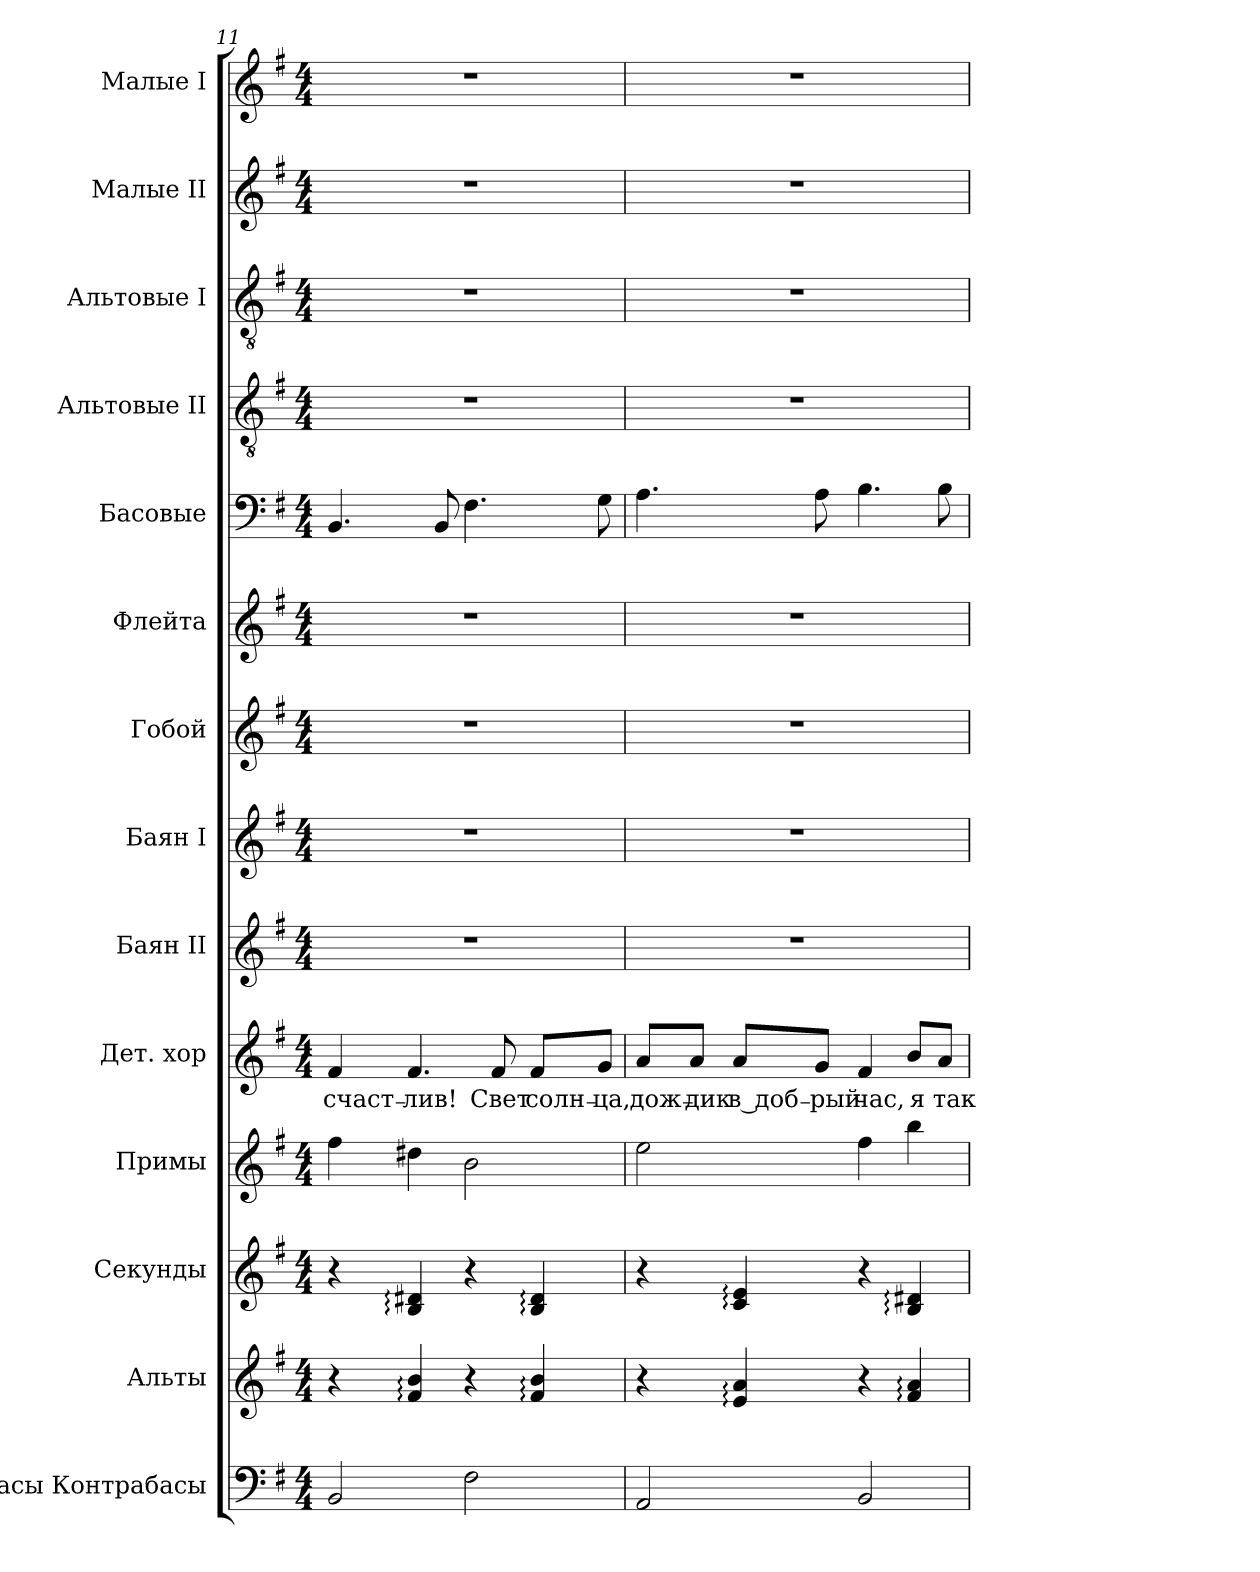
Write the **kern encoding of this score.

**kern	**kern	**kern	**kern	**kern	**text	**kern	**kern	**kern	**kern	**kern	**kern	**kern	**kern	**kern
*part14	*part13	*part12	*part11	*part10	*part10	*part9	*part8	*part7	*part6	*part5	*part4	*part3	*part2	*part1
*staff14	*staff13	*staff12	*staff11	*staff10	*staff10	*staff9	*staff8	*staff7	*staff6	*staff5	*staff4	*staff3	*staff2	*staff1
*I"Басы Контрабасы	*I"Альты	*I"Секунды	*I"Примы	*I"Дет. хор	*	*I"Баян II	*I"Баян I	*I"Гобой	*I"Флейта	*I"Басовые	*I"Альтовые II	*I"Альтовые I	*I"Малые II	*I"Малые I
!!LO:PB:g=z
*clefF4	*clefG2	*clefG2	*clefG2	*clefG2	*	*clefG2	*clefG2	*clefG2	*clefG2	*clefF4	*clefGv2	*clefGv2	*clefG2	*clefG2
*ITrd7c12	*ITrd7c12	*	*	*	*	*	*	*	*	*	*	*	*	*
*k[f#]	*k[f#]	*k[f#]	*k[f#]	*k[f#]	*	*k[f#]	*k[f#]	*k[f#]	*k[f#]	*k[f#]	*k[f#]	*k[f#]	*k[f#]	*k[f#]
*G:	*G:	*G:	*G:	*G:	*	*G:	*G:	*G:	*G:	*G:	*G:	*G:	*G:	*G:
*M4/4	*M4/4	*M4/4	*M4/4	*M4/4	*	*M4/4	*M4/4	*M4/4	*M4/4	*M4/4	*M4/4	*M4/4	*M4/4	*M4/4
=11	=11	=11	=11	=11	=11	=11	=11	=11	=11	=11	=11	=11	=11	=11
!	!	!	!	!	!LO:LY:b	!	!	!	!	!	!	!	!	!
2BBB/	4r	4r	4ff#\	4f#/	счаст₋	1r	1r	1r	1r	4.BB/	1r	1r	1r	1r
!	!	!	!	!	!LO:LY:b	!	!	!	!	!	!	!	!	!
.	4F#/: 4B/:	4B/: 4d#X/:	4dd#X\	4.f#/	лив!	.	.	.	.	.	.	.	.	.
.	.	.	.	.	.	.	.	.	.	8BB/	.	.	.	.
2FF#\	4r	4r	2b\	.	.	.	.	.	.	4.F#\	.	.	.	.
!	!	!	!	!	!LO:LY:b	!	!	!	!	!	!	!	!	!
.	.	.	.	8f#/	Свет	.	.	.	.	.	.	.	.	.
!	!	!	!	!	!LO:LY:b	!	!	!	!	!	!	!	!	!
.	4F#/: 4B/:	4B/: 4d#/:	.	8f#/L	солн₋	.	.	.	.	.	.	.	.	.
!	!	!	!	!	!LO:LY:b	!	!	!	!	!	!	!	!	!
.	.	.	.	8g/J	ца,	.	.	.	.	8G\	.	.	.	.
=12	=12	=12	=12	=12	=12	=12	=12	=12	=12	=12	=12	=12	=12	=12
!	!	!	!	!	!LO:LY:b	!	!	!	!	!	!	!	!	!
2AAA/	4r	4r	2ee\	8a/L	дож₋	1r	1r	1r	1r	4.A\	1r	1r	1r	1r
!	!	!	!	!	!LO:LY:b	!	!	!	!	!	!	!	!	!
.	.	.	.	8a/J	дик	.	.	.	.	.	.	.	.	.
!	!	!	!	!	!LO:LY:b	!	!	!	!	!	!	!	!	!
.	4E/: 4A/:	4c/: 4e/:	.	8a/L	в доб₋	.	.	.	.	.	.	.	.	.
!	!	!	!	!	!LO:LY:b	!	!	!	!	!	!	!	!	!
.	.	.	.	8g/J	рый	.	.	.	.	8A\	.	.	.	.
!	!	!	!	!	!LO:LY:b	!	!	!	!	!	!	!	!	!
2BBB/	4r	4r	4ff#\	4f#/	час,	.	.	.	.	4.B\	.	.	.	.
!	!	!	!	!	!LO:LY:b	!	!	!	!	!	!	!	!	!
.	4F#/: 4A/:	4B/: 4d#X/:	4bb\	8b/L	я	.	.	.	.	.	.	.	.	.
!	!	!	!	!	!LO:LY:b	!	!	!	!	!	!	!	!	!
.	.	.	.	8a/J	так	.	.	.	.	8B\	.	.	.	.
=	=	=	=	=	=	=	=	=	=	=	=	=	=	=
*-	*-	*-	*-	*-	*-	*-	*-	*-	*-	*-	*-	*-	*-	*-
